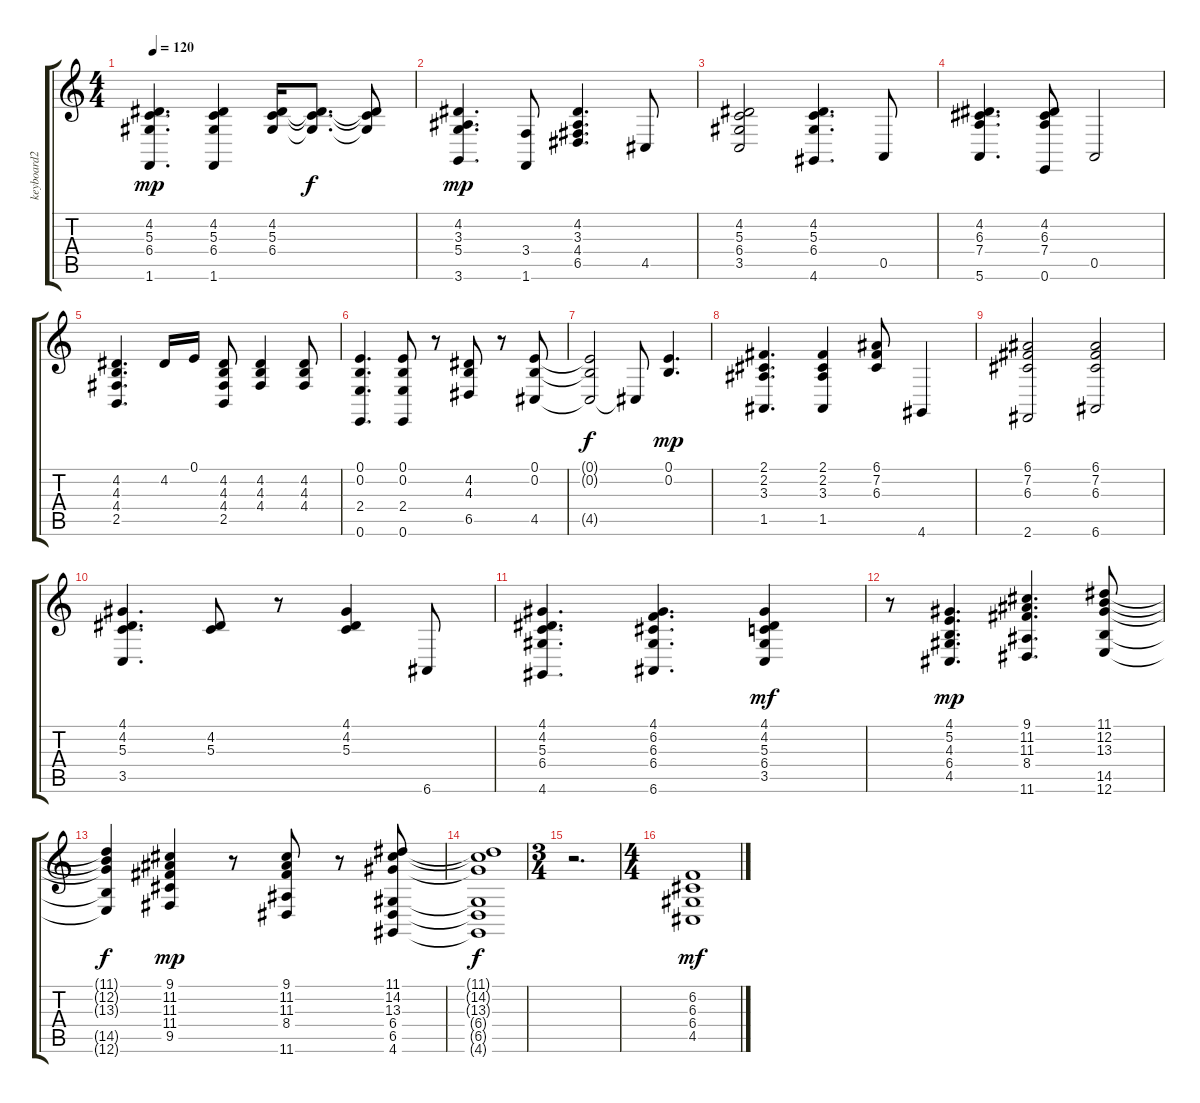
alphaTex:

\track ("keyboard2" "keyboard2") {instrument acousticgrandpiano}
\staff {score tabs}
\tuning (E4 B3 G3 D3 A2 E2) {hide}
\ts (4 4)
\tempo 120
\clef g2
\ks c
(4.2 5.3 6.4 1.6).4{d dy mp} (4.2 5.3 6.4 1.6).4 (4.2 5.3 6.4).16 (4.2{t} 5.3{t} 6.4{t}).8{d dy f} (4.2{t} 5.3{t} 6.4{t}).8 |
(4.2 3.3 5.4 3.6).4{d dy mp} (3.4 1.6).8 (4.2 3.3 4.4 6.5).4{d} 4.5.8 |
(4.2 5.3 6.4 3.5).2 (4.2 5.3 6.4 4.6).4{d} 0.5.8 |
(4.2 6.3 7.4 5.6).4{d} (4.2 6.3 7.4 0.6).8 0.5.2 |
(4.2 4.3 4.4 2.5).4{d} 4.2.16 0.1.16 (4.2 4.3 4.4 2.5).8 (4.2 4.3 4.4).4 (4.2 4.3 4.4).8 |
(0.1 0.2 2.4 0.6).4{d} (0.1 0.2 2.4 0.6).8 r.8 (4.2 4.3 6.5).8 r.8 (0.1 0.2 4.5).8 |
(0.1{t} 0.2{t} 4.5{t}).2{dy f} 4.5{t}.8 (0.1 0.2).4{d dy mp} |
(2.1 2.2 3.3 1.5).4{d} (2.1 2.2 3.3 1.5).4 (6.1 7.2 6.3).8 4.6.4 |
(6.1 7.2 6.3 2.6).2 (6.1 7.2 6.3 6.6).2 |
(4.1 4.2 5.3 3.5).4{d} (4.2 5.3).8 r.8 (4.1 4.2 5.3).4 6.6.8 |
(4.1 4.2 5.3 6.4 4.6).4{d} (4.1 6.2 6.3 6.4 6.6).4{d} (4.1 4.2 5.3 6.4 3.5).4{dy mf} |
r.8 (4.1 5.2 4.3 6.4 4.5).4{d dy mp} (9.1 11.2 11.3 8.4 11.6).4{d} (11.1 12.2 13.3 14.5 12.6).8 |
(11.1{t} 12.2{t} 13.3{t} 14.5{t} 12.6{t}).4{dy f} (9.1 11.2 11.3 11.4 9.5).4{dy mp} r.8 (9.1 11.2 11.3 8.4 11.6).8 r.8 (11.1 14.2 13.3 6.4 6.5 4.6).8 |
(11.1{t} 14.2{t} 13.3{t} 6.4{t} 6.5{t} 4.6{t}).1{dy f} |
\ts (3 4)
r.2{d} |
\ts (4 4)
(6.2 6.3 6.4 4.5).1{dy mf}
